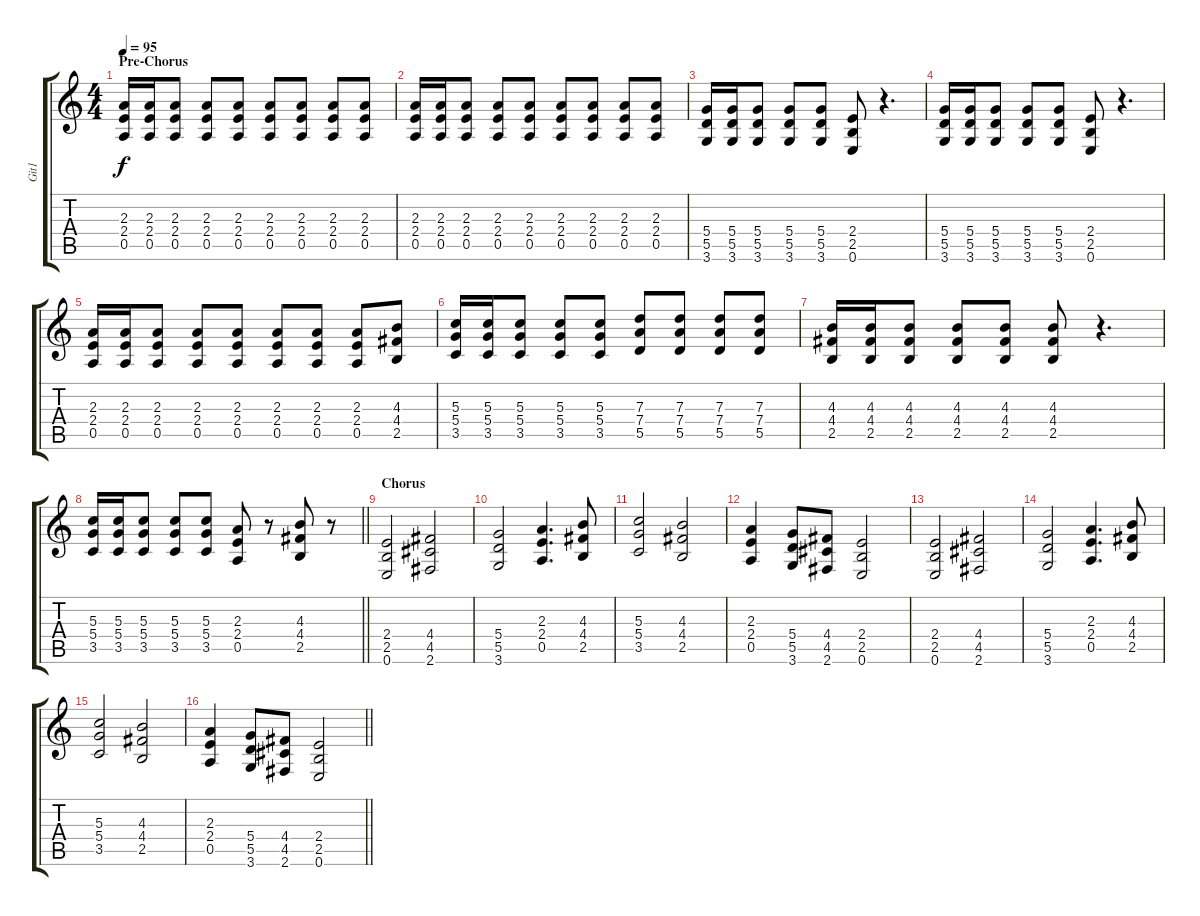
\track ("Git1" "Git1") {instrument distortionguitar}
\staff {score tabs}
\tuning (E4 B3 G3 D3 A2 E2) {hide}
\ts (4 4)
\section ("" "Pre-Chorus")
\tempo 95
\clef g2
\ks c
(2.3 2.4 0.5).16{dy f} (2.3 2.4 0.5).16 (2.3 2.4 0.5).8 (2.3 2.4 0.5).8 (2.3 2.4 0.5).8 (2.3 2.4 0.5).8 (2.3 2.4 0.5).8 (2.3 2.4 0.5).8 (2.3 2.4 0.5).8 |
(2.3 2.4 0.5).16 (2.3 2.4 0.5).16 (2.3 2.4 0.5).8 (2.3 2.4 0.5).8 (2.3 2.4 0.5).8 (2.3 2.4 0.5).8 (2.3 2.4 0.5).8 (2.3 2.4 0.5).8 (2.3 2.4 0.5).8 |
(5.4 5.5 3.6).16 (5.4 5.5 3.6).16 (5.4 5.5 3.6).8 (5.4 5.5 3.6).8 (5.4 5.5 3.6).8 (2.4 2.5 0.6).8 r.4{d} |
(5.4 5.5 3.6).16 (5.4 5.5 3.6).16 (5.4 5.5 3.6).8 (5.4 5.5 3.6).8 (5.4 5.5 3.6).8 (2.4 2.5 0.6).8 r.4{d} |
(2.3 2.4 0.5).16 (2.3 2.4 0.5).16 (2.3 2.4 0.5).8 (2.3 2.4 0.5).8 (2.3 2.4 0.5).8 (2.3 2.4 0.5).8 (2.3 2.4 0.5).8 (2.3 2.4 0.5).8 (4.3 4.4 2.5).8 |
(5.3 5.4 3.5).16 (5.3 5.4 3.5).16 (5.3 5.4 3.5).8 (5.3 5.4 3.5).8 (5.3 5.4 3.5).8 (7.3 7.4 5.5).8 (7.3 7.4 5.5).8 (7.3 7.4 5.5).8 (7.3 7.4 5.5).8 |
(4.3 4.4 2.5).16 (4.3 4.4 2.5).16 (4.3 4.4 2.5).8 (4.3 4.4 2.5).8 (4.3 4.4 2.5).8 (4.3 4.4 2.5).8 r.4{d} |
\barLineRight lightlight
(5.3 5.4 3.5).16 (5.3 5.4 3.5).16 (5.3 5.4 3.5).8 (5.3 5.4 3.5).8 (5.3 5.4 3.5).8 (2.3 2.4 0.5).8 r.8 (4.3 4.4 2.5).8 r.8 |
\section ("" "Chorus")
(2.4 2.5 0.6).2 (4.4 4.5 2.6).2 |
(5.4 5.5 3.6).2 (2.3 2.4 0.5).4{d} (4.3 4.4 2.5).8 |
(5.3 5.4 3.5).2 (4.3 4.4 2.5).2 |
(2.3 2.4 0.5).4 (5.4 5.5 3.6).8 (4.4 4.5 2.6).8 (2.4 2.5 0.6).2 |
(2.4 2.5 0.6).2 (4.4 4.5 2.6).2 |
(5.4 5.5 3.6).2 (2.3 2.4 0.5).4{d} (4.3 4.4 2.5).8 |
(5.3 5.4 3.5).2 (4.3 4.4 2.5).2 |
\barLineRight lightlight
(2.3 2.4 0.5).4 (5.4 5.5 3.6).8 (4.4 4.5 2.6).8 (2.4 2.5 0.6).2
